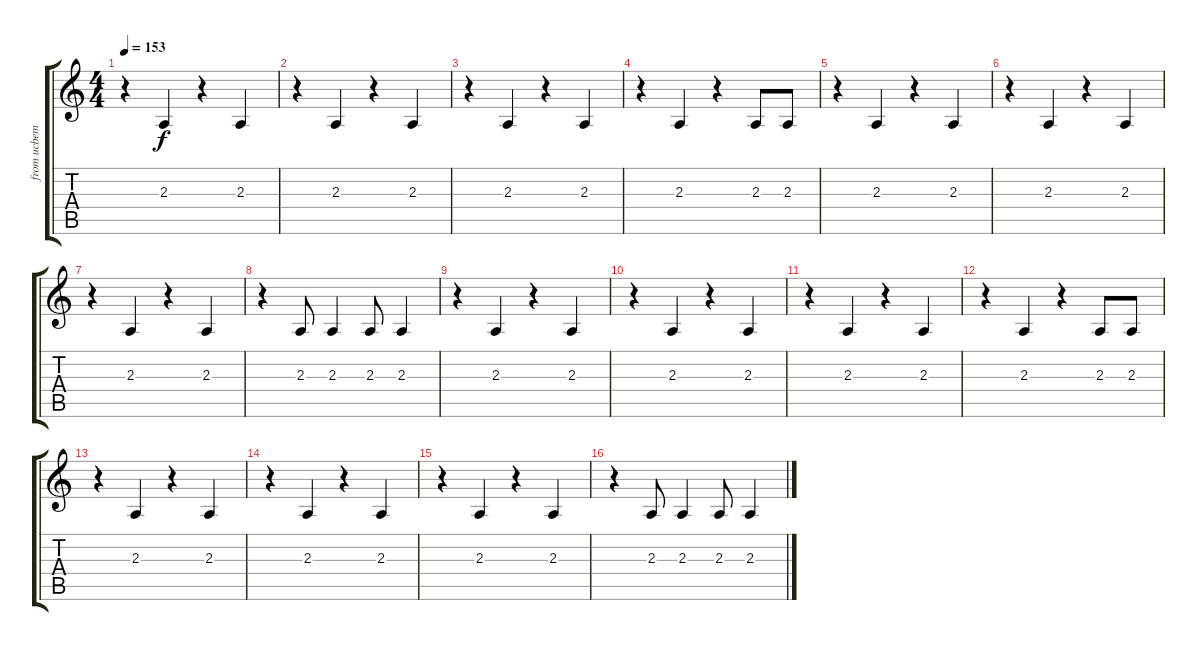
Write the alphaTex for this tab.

\track ("from ucbemine.mod" "from ucbem") {instrument stringensemble2}
\staff {score tabs}
\tuning (E4 B3 G3 D3 A2 E2) {hide}
\ts (4 4)
\tempo 153
\clef g2
\ks c
r.4{dy f} 2.3.4{instrument gunshot} r.4 2.3.4{instrument gunshot} |
r.4 2.3.4{instrument gunshot} r.4 2.3.4{instrument gunshot} |
r.4 2.3.4{instrument gunshot} r.4 2.3.4{instrument gunshot} |
r.4 2.3.4{instrument gunshot} r.4 2.3.8{instrument gunshot} 2.3.8 |
r.4 2.3.4{instrument gunshot} r.4 2.3.4{instrument gunshot} |
r.4 2.3.4{instrument gunshot} r.4 2.3.4{instrument gunshot} |
r.4 2.3.4{instrument gunshot} r.4 2.3.4{instrument gunshot} |
r.4 2.3.8{instrument gunshot} 2.3.4 2.3.8 2.3.4 |
r.4 2.3.4{instrument gunshot} r.4 2.3.4{instrument gunshot} |
r.4 2.3.4{instrument gunshot} r.4 2.3.4{instrument gunshot} |
r.4 2.3.4{instrument gunshot} r.4 2.3.4{instrument gunshot} |
r.4 2.3.4{instrument gunshot} r.4 2.3.8{instrument gunshot} 2.3.8 |
r.4 2.3.4{instrument gunshot} r.4 2.3.4{instrument gunshot} |
r.4 2.3.4{instrument gunshot} r.4 2.3.4{instrument gunshot} |
r.4 2.3.4{instrument gunshot} r.4 2.3.4{instrument gunshot} |
r.4 2.3.8{instrument gunshot} 2.3.4 2.3.8 2.3.4
